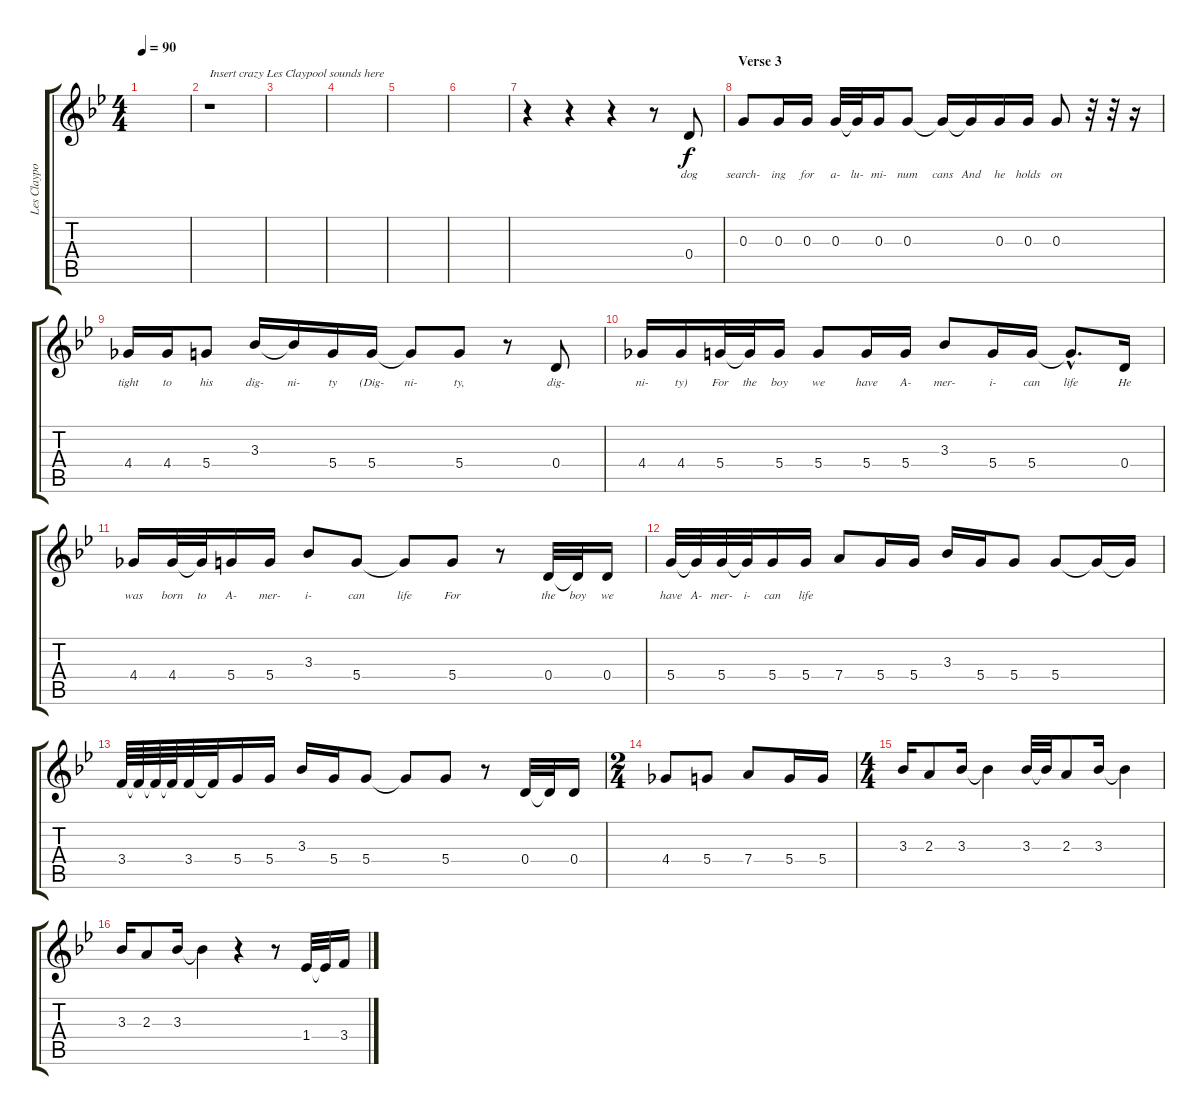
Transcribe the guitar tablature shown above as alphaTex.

\track ("Les Claypool - Vocals" "Les Claypo") {instrument acousticguitarnylon}
\staff {score tabs}
\tuning (E4 B3 G3 D3 A2 E2) {hide}
\ts (4 4)
\tempo 90
\clef g2
\ks bb
|
r.1{txt "Insert crazy Les Claypool sounds here"} |
|
|
|
|
r.4 r.4 r.4 r.8 0.4.8{lyrics (0 "dog") lyrics (1 "") lyrics (2 "") lyrics (3 "") lyrics (4 "")} |
\section ("" "Verse 3")
0.3.8{lyrics (0 "search-") lyrics (1 "") lyrics (2 "") lyrics (3 "") lyrics (4 "")} 0.3.16{lyrics (0 "ing") lyrics (1 "") lyrics (2 "") lyrics (3 "") lyrics (4 "")} 0.3.16{lyrics (0 "for") lyrics (1 "") lyrics (2 "") lyrics (3 "") lyrics (4 "")} 0.3.32{lyrics (0 "a-") lyrics (1 "") lyrics (2 "") lyrics (3 "") lyrics (4 "")} 0.3{t}.32{lyrics (0 "lu-") lyrics (1 "") lyrics (2 "") lyrics (3 "") lyrics (4 "")} 0.3.16{lyrics (0 "mi-") lyrics (1 "") lyrics (2 "") lyrics (3 "") lyrics (4 "")} 0.3.8{lyrics (0 "num") lyrics (1 "") lyrics (2 "") lyrics (3 "") lyrics (4 "")} 0.3{t}.16{lyrics (0 "cans") lyrics (1 "") lyrics (2 "") lyrics (3 "") lyrics (4 "")} 0.3{t}.16{lyrics (0 "And") lyrics (1 "") lyrics (2 "") lyrics (3 "") lyrics (4 "")} 0.3.16{lyrics (0 "he") lyrics (1 "") lyrics (2 "") lyrics (3 "") lyrics (4 "")} 0.3.16{lyrics (0 "holds") lyrics (1 "") lyrics (2 "") lyrics (3 "") lyrics (4 "")} 0.3.8{lyrics (0 "on") lyrics (1 "") lyrics (2 "") lyrics (3 "") lyrics (4 "")} r.32 r.32 r.16 |
4.4.16{lyrics (0 "tight") lyrics (1 "") lyrics (2 "") lyrics (3 "") lyrics (4 "")} 4.4.16{lyrics (0 "to") lyrics (1 "") lyrics (2 "") lyrics (3 "") lyrics (4 "")} 5.4.8{lyrics (0 "his") lyrics (1 "") lyrics (2 "") lyrics (3 "") lyrics (4 "")} 3.3.16{lyrics (0 "dig-") lyrics (1 "") lyrics (2 "") lyrics (3 "") lyrics (4 "")} 3.3{t}.16{lyrics (0 "ni-") lyrics (1 "") lyrics (2 "") lyrics (3 "") lyrics (4 "")} 5.4.16{lyrics (0 "ty") lyrics (1 "") lyrics (2 "") lyrics (3 "") lyrics (4 "")} 5.4.16{lyrics (0 "(Dig-") lyrics (1 "") lyrics (2 "") lyrics (3 "") lyrics (4 "")} 5.4{t}.8{lyrics (0 "ni-") lyrics (1 "") lyrics (2 "") lyrics (3 "") lyrics (4 "")} 5.4.8{lyrics (0 "ty,") lyrics (1 "") lyrics (2 "") lyrics (3 "") lyrics (4 "")} r.8 0.4.8{lyrics (0 "dig-") lyrics (1 "") lyrics (2 "") lyrics (3 "") lyrics (4 "")} |
4.4.16{lyrics (0 "ni-") lyrics (1 "") lyrics (2 "") lyrics (3 "") lyrics (4 "")} 4.4.16{lyrics (0 "ty)") lyrics (1 "") lyrics (2 "") lyrics (3 "") lyrics (4 "")} 5.4.32{lyrics (0 "For") lyrics (1 "") lyrics (2 "") lyrics (3 "") lyrics (4 "")} 5.4{t}.32{lyrics (0 "the") lyrics (1 "") lyrics (2 "") lyrics (3 "") lyrics (4 "")} 5.4.16{lyrics (0 "boy") lyrics (1 "") lyrics (2 "") lyrics (3 "") lyrics (4 "")} 5.4.8{lyrics (0 "we") lyrics (1 "") lyrics (2 "") lyrics (3 "") lyrics (4 "")} 5.4.16{lyrics (0 "have") lyrics (1 "") lyrics (2 "") lyrics (3 "") lyrics (4 "")} 5.4.16{lyrics (0 "A-") lyrics (1 "") lyrics (2 "") lyrics (3 "") lyrics (4 "")} 3.3.8{lyrics (0 "mer-") lyrics (1 "") lyrics (2 "") lyrics (3 "") lyrics (4 "")} 5.4.16{lyrics (0 "i-") lyrics (1 "") lyrics (2 "") lyrics (3 "") lyrics (4 "")} 5.4.16{lyrics (0 "can") lyrics (1 "") lyrics (2 "") lyrics (3 "") lyrics (4 "")} 5.4{hac t}.8{d lyrics (0 "life") lyrics (1 "") lyrics (2 "") lyrics (3 "") lyrics (4 "")} 0.4.16{lyrics (0 "He") lyrics (1 "") lyrics (2 "") lyrics (3 "") lyrics (4 "")} |
4.4.16{lyrics (0 "was") lyrics (1 "") lyrics (2 "") lyrics (3 "") lyrics (4 "")} 4.4.32{lyrics (0 "born") lyrics (1 "") lyrics (2 "") lyrics (3 "") lyrics (4 "")} 4.4{t}.32{lyrics (0 "to") lyrics (1 "") lyrics (2 "") lyrics (3 "") lyrics (4 "")} 5.4.16{lyrics (0 "A-") lyrics (1 "") lyrics (2 "") lyrics (3 "") lyrics (4 "")} 5.4.16{lyrics (0 "mer-") lyrics (1 "") lyrics (2 "") lyrics (3 "") lyrics (4 "")} 3.3.8{lyrics (0 "i-") lyrics (1 "") lyrics (2 "") lyrics (3 "") lyrics (4 "")} 5.4.8{lyrics (0 "can") lyrics (1 "") lyrics (2 "") lyrics (3 "") lyrics (4 "")} 5.4{t}.8{lyrics (0 "life") lyrics (1 "") lyrics (2 "") lyrics (3 "") lyrics (4 "")} 5.4.8{lyrics (0 "For") lyrics (1 "") lyrics (2 "") lyrics (3 "") lyrics (4 "")} r.8 0.4.32{lyrics (0 "the") lyrics (1 "") lyrics (2 "") lyrics (3 "") lyrics (4 "")} 0.4{t}.32{lyrics (0 "boy") lyrics (1 "") lyrics (2 "") lyrics (3 "") lyrics (4 "")} 0.4.16{lyrics (0 "we") lyrics (1 "") lyrics (2 "") lyrics (3 "") lyrics (4 "")} |
5.4.32{lyrics (0 "have") lyrics (1 "") lyrics (2 "") lyrics (3 "") lyrics (4 "")} 5.4{t}.32{lyrics (0 "A-") lyrics (1 "") lyrics (2 "") lyrics (3 "") lyrics (4 "")} 5.4.32{lyrics (0 "mer-") lyrics (1 "") lyrics (2 "") lyrics (3 "") lyrics (4 "")} 5.4{t}.32{lyrics (0 "i-") lyrics (1 "") lyrics (2 "") lyrics (3 "") lyrics (4 "")} 5.4.16{lyrics (0 "can") lyrics (1 "") lyrics (2 "") lyrics (3 "") lyrics (4 "")} 5.4.16{lyrics (0 "life") lyrics (1 "") lyrics (2 "") lyrics (3 "") lyrics (4 "")} 7.4.8 5.4.16 5.4.16 3.3.16 5.4.16 5.4.8 5.4.8 5.4{t}.16 5.4{t}.16 |
3.4.64 3.4{t}.64 3.4{t}.64 3.4{t}.64 3.4.32 3.4{t}.32 5.4.16 5.4.16 3.3.16 5.4.16 5.4.8 5.4{t}.8 5.4.8 r.8 0.4.32 0.4{t}.32 0.4.16 |
\ts (2 4)
4.4.8 5.4.8 7.4.8 5.4.16 5.4.16 |
\ts (4 4)
3.3.16 2.3.8 3.3.16 3.3{t}.4 3.3.32 3.3{t}.32 2.3.8 3.3.16 3.3{t}.4 |
3.3.16 2.3.8 3.3.16 3.3{t}.4 r.4 r.8 1.4.32 1.4{t}.32 3.4.16
